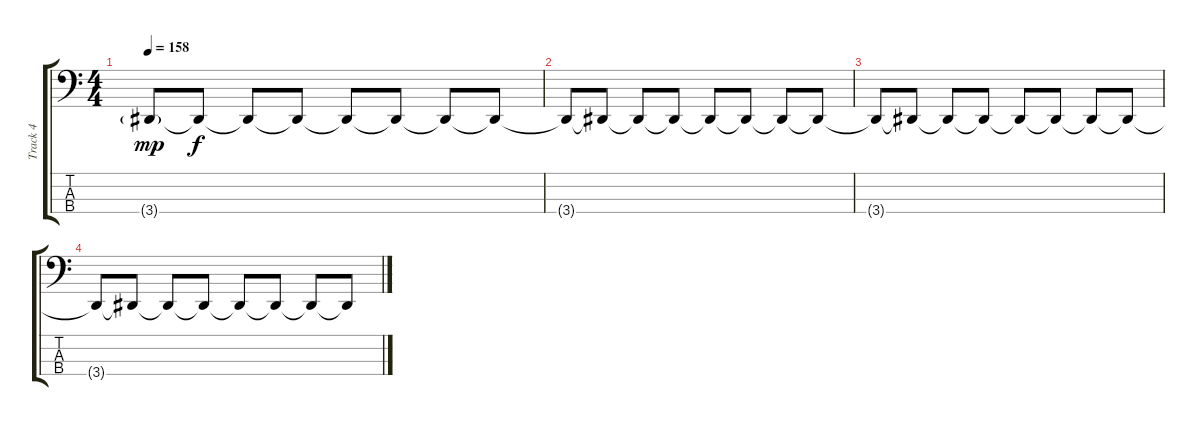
\track ("Track 4" "Track 4") {instrument electricbasspick}
\staff {score tabs}
\tuning (F2 C2 G1 C1) {hide}
\ts (4 4)
\tempo 158
\clef f4
\ks c
3.4{g}.8{dy mp} 3.4{t}.8{dy f} 3.4{t}.8 3.4{t}.8 3.4{t}.8 3.4{t}.8 3.4{t}.8 3.4{t}.8 |
3.4{t}.8 3.4{t}.8 3.4{t}.8 3.4{t}.8 3.4{t}.8 3.4{t}.8 3.4{t}.8 3.4{t}.8 |
3.4{t}.8 3.4{t}.8 3.4{t}.8 3.4{t}.8 3.4{t}.8 3.4{t}.8 3.4{t}.8 3.4{t}.8 |
3.4{t}.8 3.4{t}.8 3.4{t}.8 3.4{t}.8 3.4{t}.8 3.4{t}.8 3.4{t}.8 3.4{t}.8
